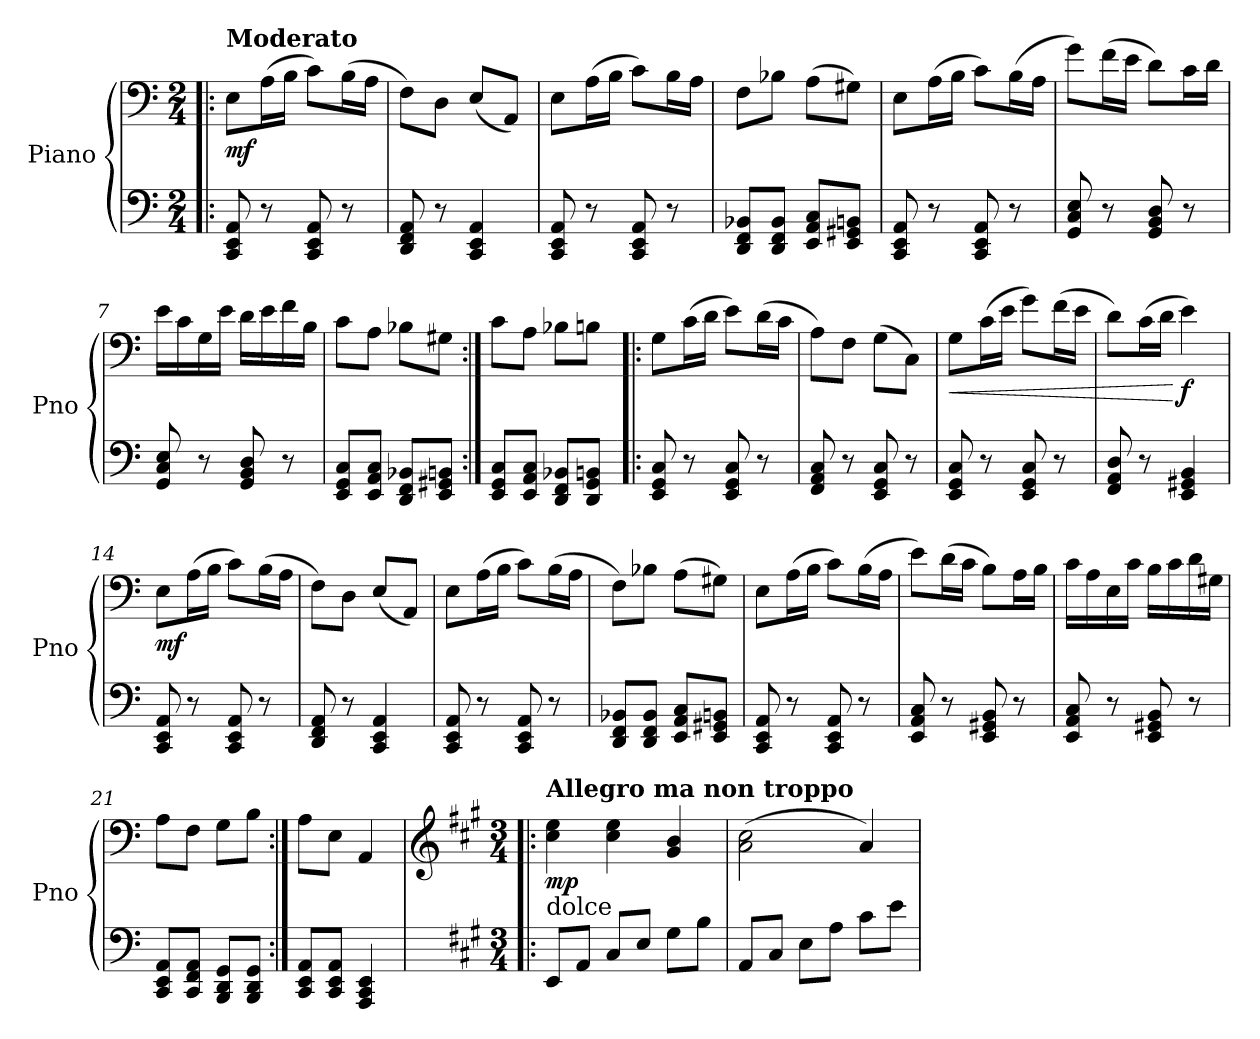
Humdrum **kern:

**kern	**kern	**dynam
*part1	*part1	*part1
*staff2	*staff1	*staff1/2
*I"Piano	*	*
*I'Pno	*	*
*clefF4	*clefF4	*
*k[]	*k[]	*
*M2/4	*M2/4	*
*MM80	*MM80	*
=1!|:	=1!|:	=1!|:
!	!LO:TX:a:B:t=Moderato	!
!	!	!LO:DY:b
8CC/ 8EE/ 8AA/	8E\L	mf
8r	(16A\L	.
.	16B\JJ	.
8CC/ 8EE/ 8AA/	8c\L)	.
8r	(16B\L	.
.	16A\JJ	.
=2	=2	=2
8DD/ 8FF/ 8AA/	8F\L)	.
8r	8D\J	.
4CC/ 4EE/ 4AA/	(8E/L	.
.	8AA/J)	.
=3	=3	=3
8CC/ 8EE/ 8AA/	8E\L	.
8r	(16A\L	.
.	16B\JJ	.
8CC/ 8EE/ 8AA/	8c\L)	.
8r	16B\L	.
.	16A\JJ	.
=4	=4	=4
8DD/ 8FF/ 8BB-X/L	8F\L	.
8DD/ 8FF/ 8BB-/J	8B-X\J	.
8EE/ 8AA/ 8C/L	(8A\L	.
8EE/ 8GG#X/ 8BBn/J	8G#X\J)	.
=5	=5	=5
8CC/ 8EE/ 8AA/	8E\L	.
8r	(16A\L	.
.	16B\JJ	.
8CC/ 8EE/ 8AA/	8c\L)	.
8r	(16B\L	.
.	16A\JJ	.
=6	=6	=6
8GG/ 8C/ 8E/	8g\L)	.
8r	(16f\L	.
.	16e\JJ	.
8GG/ 8BB/ 8D/	8d\L)	.
8r	16c\L	.
.	16d\JJ	.
!!LO:LB:g=z
=7	=7	=7
8GG/ 8C/ 8E/	16e\LL	.
.	16c\	.
8r	16G\	.
.	16e\JJ	.
8GG/ 8BB/ 8D/	16d\LL	.
.	16e\	.
8r	16f\	.
.	16B\JJ	.
=8	=8	=8
8EE/ 8GG/ 8C/L	8c\L	.
8EE/ 8AA/ 8C/J	8A\J	.
8DD/ 8FF/ 8BB-X/L	8B-X\L	.
8EE/ 8GG#X/ 8BBn/J	8G#X\J	.
=9:|!	=9:|!	=9:|!
8EE/ 8GG/ 8C/L	8c\L	.
8EE/ 8AA/ 8C/J	8A\J	.
8DD/ 8FF/ 8BB-X/L	8B-X\L	.
8DD/ 8GG/ 8BBn/J	8Bn\J	.
=10!|:	=10!|:	=10!|:
8EE/ 8GG/ 8C/	8G\L	.
8r	(16c\L	.
.	16d\JJ	.
8EE/ 8GG/ 8C/	8e\L)	.
8r	(16d\L	.
.	16c\JJ	.
=11	=11	=11
8FF/ 8AA/ 8C/	8A\L)	.
8r	8F\J	.
8EE/ 8GG/ 8C/	(8G\L	.
8r	8C\J)	.
=12	=12	=12
!	!	!LO:HP:b
8EE/ 8GG/ 8C/	8G\L	<
8r	(16c\L	.
.	16e\JJ	.
8EE/ 8GG/ 8C/	8g\L)	.
8r	(16f\L	.
.	16e\JJ	.
!!LO:LB:g=z
=13	=13	=13
8FF/ 8AA/ 8D/	8d\L)	.
8r	(16c\L	.
.	16d\JJ	.
!	!	!LO:DY:n=1:b
4EE/ 4GG#X/ 4BB/	4e\)	[ f
=14	=14	=14
!	!	!LO:DY:b
8CC/ 8EE/ 8AA/	8E\L	mf
8r	(16A\L	.
.	16B\JJ	.
8CC/ 8EE/ 8AA/	8c\L)	.
8r	(16B\L	.
.	16A\JJ	.
=15	=15	=15
8DD/ 8FF/ 8AA/	8F\L)	.
8r	8D\J	.
4CC/ 4EE/ 4AA/	(8E/L	.
.	8AA/J)	.
=16	=16	=16
8CC/ 8EE/ 8AA/	8E\L	.
8r	(16A\L	.
.	16B\JJ	.
8CC/ 8EE/ 8AA/	8c\L)	.
8r	(16B\L	.
.	16A\JJ	.
=17	=17	=17
8DD/ 8FF/ 8BB-X/L	8F\L)	.
8DD/ 8FF/ 8BB-/J	8B-X\J	.
8EE/ 8AA/ 8C/L	(8A\L	.
8EE/ 8GG#X/ 8BBn/J	8G#X\J)	.
=18	=18	=18
8CC/ 8EE/ 8AA/	8E\L	.
8r	(16A\L	.
.	16B\JJ	.
8CC/ 8EE/ 8AA/	8c\L)	.
8r	(16B\L	.
.	16A\JJ	.
=19	=19	=19
8EE/ 8AA/ 8C/	8e\L)	.
8r	(16d\L	.
.	16c\JJ	.
8EE/ 8GG#X/ 8BB/	8B\L)	.
8r	16A\L	.
.	16B\JJ	.
!!LO:LB:g=z
=20	=20	=20
8EE/ 8AA/ 8C/	16c\LL	.
.	16A\	.
8r	16E\	.
.	16c\JJ	.
8EE/ 8GG#X/ 8BB/	16B\LL	.
.	16c\	.
8r	16d\	.
.	16G#X\JJ	.
=21	=21	=21
8CC/ 8EE/ 8AA/L	8A\L	.
8CC/ 8FF/ 8AA/J	8F\J	.
8BBB/ 8DD/ 8GG/L	8G\L	.
8BBB/ 8DD/ 8GG/J	8B\J	.
=22:|!	=22:|!	=22:|!
8CC/ 8EE/ 8AA/L	8A\L	.
8CC/ 8EE/ 8AA/J	8E\J	.
4AAA/ 4CC/ 4EE/	4AAZ/	.
=23!|:	=23!|:	=23!|:
*	*clefG2	*
*k[f#c#g#]	*k[f#c#g#]	*
*M3/4	*M3/4	*
*	*MM144	*
!	!LO:TX:a:B:t=Allegro ma non troppo	!
!	!LO:TX:b:t=dolce	!
!	!	!LO:DY:b
8EE/L	4cc#\ 4ee\	mp
8AA/J	.	.
8C#/L	4cc#\ 4ee\	.
8E/J	.	.
8G#\L	4g#/ 4b/	.
8B\J	.	.
=24	=24	=24
8AA/L	(2a\ 2cc#\	.
8C#/J	.	.
8E\L	.	.
8A\J	.	.
8c#\L	4a/)	.
8e\J	.	.
=	=	=
*-	*-	*-
